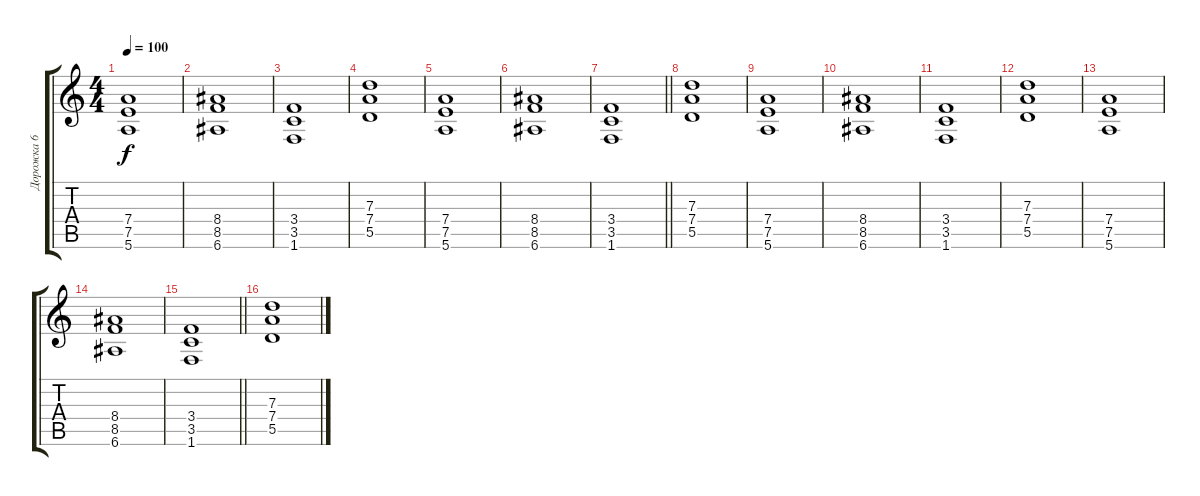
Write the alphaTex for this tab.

\track ("Дорожка 6" "Дорожка 6") {instrument distortionguitar}
\staff {score tabs}
\tuning (E4 B3 G3 D3 A2 E2) {hide}
\ts (4 4)
\tempo 100
\clef g2
\ks c
(7.4 7.5 5.6).1{dy f} |
(8.4 8.5 6.6).1 |
(3.4 3.5 1.6).1 |
(7.3 7.4 5.5).1 |
(7.4 7.5 5.6).1 |
(8.4 8.5 6.6).1 |
\barLineRight lightlight
(3.4 3.5 1.6).1 |
(7.3 7.4 5.5).1 |
(7.4 7.5 5.6).1 |
(8.4 8.5 6.6).1 |
(3.4 3.5 1.6).1 |
(7.3 7.4 5.5).1 |
(7.4 7.5 5.6).1 |
(8.4 8.5 6.6).1 |
\barLineRight lightlight
(3.4 3.5 1.6).1 |
(7.3 7.4 5.5).1
